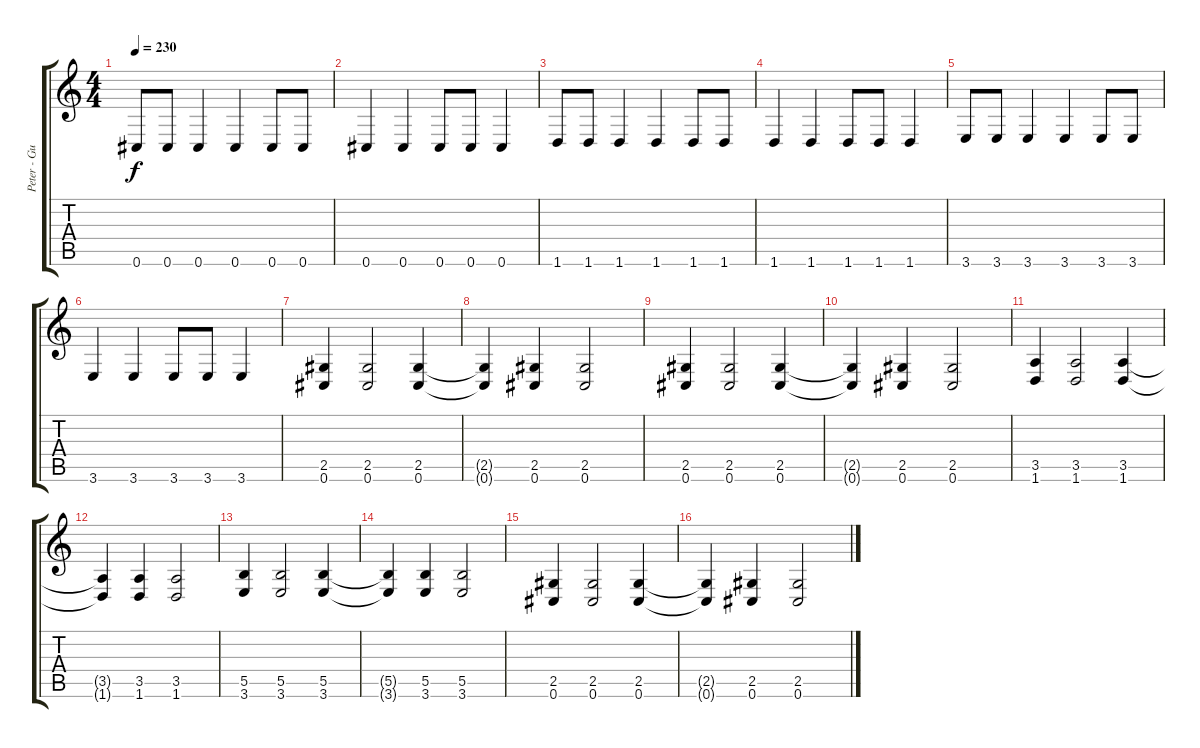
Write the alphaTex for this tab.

\track ("Peter - Guitar, Vocals" "Peter - Gu") {instrument distortionguitar}
\staff {score tabs}
\tuning (Db4 Ab3 E3 B2 Gb2 Db2) {hide}
\ts (4 4)
\tempo 230
\clef g2
\ks c
0.6.8{dy f} 0.6.8 0.6.4 0.6.4 0.6.8 0.6.8 |
0.6.4 0.6.4 0.6.8 0.6.8 0.6.4 |
1.6.8 1.6.8 1.6.4 1.6.4 1.6.8 1.6.8 |
1.6.4 1.6.4 1.6.8 1.6.8 1.6.4 |
3.6.8 3.6.8 3.6.4 3.6.4 3.6.8 3.6.8 |
3.6.4 3.6.4 3.6.8 3.6.8 3.6.4 |
(2.5 0.6).4 (2.5 0.6).2 (2.5 0.6).4 |
(2.5{t} 0.6{t}).4 (2.5 0.6).4 (2.5 0.6).2 |
(2.5 0.6).4 (2.5 0.6).2 (2.5 0.6).4 |
(2.5{t} 0.6{t}).4 (2.5 0.6).4 (2.5 0.6).2 |
(3.5 1.6).4 (3.5 1.6).2 (3.5 1.6).4 |
(3.5{t} 1.6{t}).4 (3.5 1.6).4 (3.5 1.6).2 |
(5.5 3.6).4 (5.5 3.6).2 (5.5 3.6).4 |
(5.5{t} 3.6{t}).4 (5.5 3.6).4 (5.5 3.6).2 |
(2.5 0.6).4 (2.5 0.6).2 (2.5 0.6).4 |
(2.5{t} 0.6{t}).4 (2.5 0.6).4 (2.5 0.6).2
